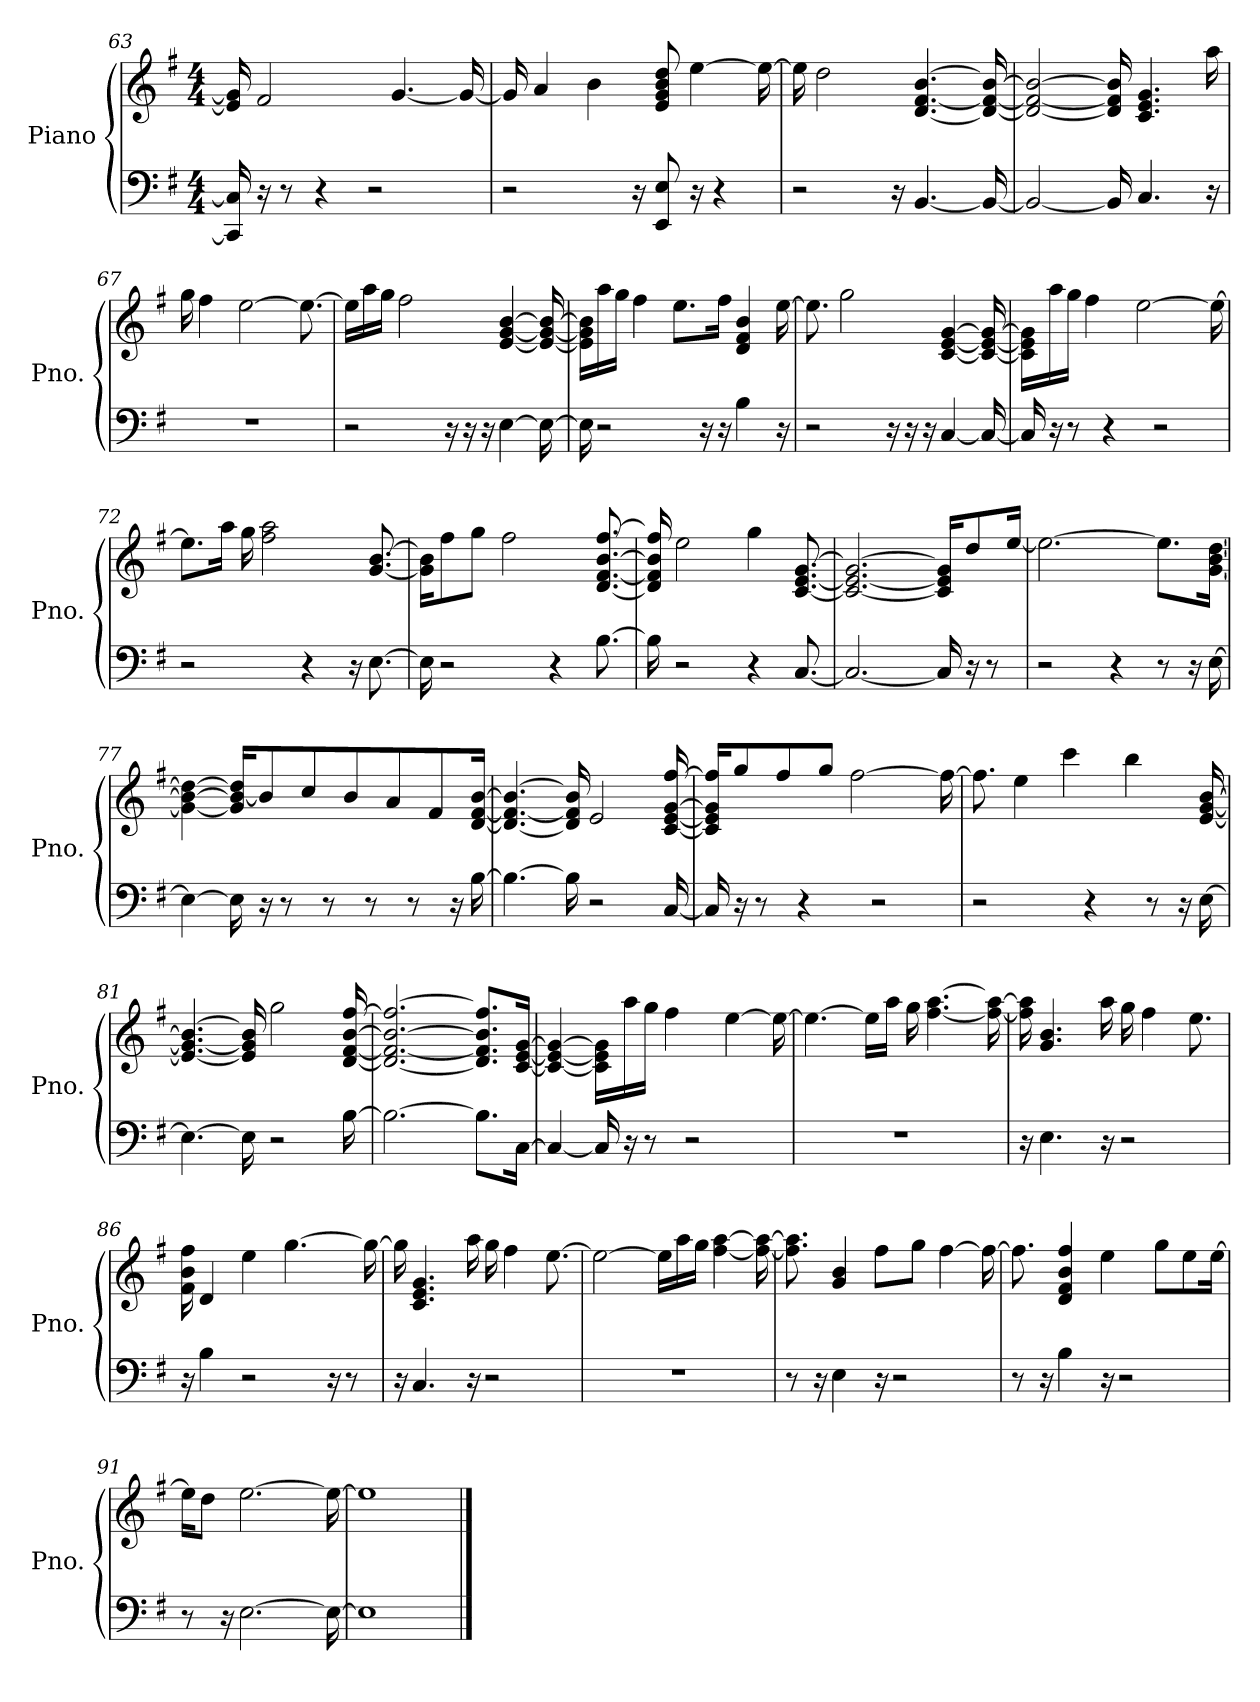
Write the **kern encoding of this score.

**kern	**kern
*part1	*part1
*staff2	*staff1
*I"Piano	*
*I'Pno.	*
!!LO:PB:g=z
*clefF4	*clefG2
*k[f#]	*k[f#]
*M4/4	*M4/4
=63	=63
16CC/] 16C/]	16e/] 16g/]
16r	2f#/
8r	.
4r	.
2r	.
.	[4.g/
.	16g/_
=64	=64
2r	16g/]
.	4a/
.	4b\
16r	.
8EE/ 8E/	8e/ 8g/ 8b/ 8dd/
16r	[4ee\
4r	.
.	16ee\_
=65	=65
2r	16ee\]
.	2dd\
16r	.
[4.BB/	[4.d/ [4.f#/ [4.b/
16BB/_	16d/_ 16f#/_ 16b/_
=66	=66
2BB/_	2d/_ 2f#/_ 2b/_
16BB/]	16d/] 16f#/] 16b/]
4.C/	4.c/ 4.e/ 4.g/
16r	16aa\
=67	=67
1r	16gg\
.	4ff#\
.	[2ee\
.	8.ee\_
=68	=68
2r	16ee\LL]
.	16aa\
.	16gg\JJ
.	2ff#\
16r	.
16r	.
16r	.
[4E\	[4e/ [4g/ [4b/
16E\_	16e/_ 16g/_ 16b/_
!!LO:LB:g=z
=69	=69
16E\]	16e\] 16g\] 16b\]LL
2r	16aa\
.	16gg\JJ
.	4ff#\
.	8.ee\L
16r	.
16r	16ff#\Jk
4B\	4d/ 4f#/ 4b/
16r	[16ee\
=70	=70
2r	8.ee\]
.	2gg\
16r	.
16r	.
16r	.
[4C/	[4c/ [4e/ [4g/
16C/_	16c/_ 16e/_ 16g/_
=71	=71
16C/]	16c\] 16e\] 16g\]LL
16r	16aa\
8r	16gg\JJ
.	4ff#\
4r	.
.	[2ee\
2r	.
.	16ee\_
=72	=72
2r	8.ee\L]
.	16aa\Jk
.	16gg\
.	2ff#\ 2aa\
4r	.
16r	.
[8.E\	[8.g/ [8.b/
=73	=73
16E\]	16g\] 16b\]KL
2r	8ff#\
.	8gg\J
.	2ff#\
4r	.
[8.B\	[8.d/ [8.f#/ [8.b/ [8.ff#/
=74	=74
16B\]	16d/] 16f#/] 16b/] 16ff#/]
2r	2ee\
4r	4gg\
[8.C/	[8.c/ [8.e/ [8.g/
!!LO:LB:g=z
=75	=75
2.C/_	2.c/_ 2.e/_ 2.g/_
16C/]	16c/] 16e/] 16g/]KL
16r	8dd/
8r	.
.	[16ee/Jk
=76	=76
2r	2.ee\_
4r	.
8r	8.ee\L]
16r	.
[16E\	[16g\ [16b\ [16dd\Jk
=77	=77
4E\_	4g\_ 4b\_ 4dd\_
16E\]	16g/] 16b/_ 16dd/]KL
16r	8b/]
8r	.
.	8cc/
8r	.
.	8b/
8r	.
.	8a/
8r	.
.	8f#/
16r	.
[16B\	[16d/ [16f#/ [16b/Jk
=78	=78
4.B\_	4.d/_ 4.f#/_ 4.b/_
16B\]	16d/] 16f#/] 16b/]
2r	2e/
[16C/	[16c/ [16e/ [16g/ [16ff#/
=79	=79
16C/]	16c/] 16e/] 16g/] 16ff#/]KL
16r	8gg/
8r	.
.	8ff#/
4r	.
.	8gg/J
.	[2ff#\
2r	.
.	16ff#\_
=80	=80
2r	8.ff#\]
.	4ee\
.	4ccc\
4r	.
.	4bb\
8r	.
16r	.
[16E\	[16e/ [16g/ [16b/
!!LO:LB:g=z
=81	=81
4.E\_	4.e/_ 4.g/_ 4.b/_
16E\]	16e/] 16g/] 16b/]
2r	2gg\
[16B\	[16d/ [16f#/ [16b/ [16ff#/
=82	=82
2.B\_	2.d/_ 2.f#/_ 2.b/_ 2.ff#/_
8.B\L]	8.d/] 8.f#/] 8.b/] 8.ff#/]L
[16C\Jk	[16c/ [16e/ [16g/Jk
=83	=83
4C/_	4c/_ 4e/_ 4g/_
16C/]	16c\] 16e\] 16g\]LL
16r	16aa\
8r	16gg\JJ
.	4ff#\
2r	.
.	[4ee\
.	16ee\_
=84	=84
1r	4.ee\_
.	16ee\LL]
.	16aa\JJ
.	16gg\
.	[4.ff#\ [4.aa\
.	16ff#\_ 16aa\_
=85	=85
16r	16ff#\] 16aa\]
4.E\	4.g/ 4.b/
16r	16aa\
2r	16gg\
.	4ff#\
.	8.ee\
=86	=86
16r	16f#\ 16b\ 16ff#\
4B\	4d/
2r	4ee\
.	[4.gg\
16r	.
8r	.
.	16gg\_
!!LO:LB:g=z
=87	=87
16r	16gg\]
4.C/	4.c/ 4.e/ 4.g/
16r	16aa\
2r	16gg\
.	4ff#\
.	[8.ee\
=88	=88
1r	2ee\_
.	16ee\LL]
.	16aa\
.	16gg\JJ
.	[4ff#\ [4aa\
.	16ff#\_ 16aa\_
=89	=89
8r	8.ff#\] 8.aa\]
16r	.
4E\	4g/ 4b/
16r	8ff#\L
2r	.
.	8gg\J
.	[4ff#\
.	16ff#\_
=90	=90
8r	8.ff#\]
16r	.
4B\	4d/ 4f#/ 4b/ 4ff#/
16r	4ee\
2r	.
.	8gg\L
.	8ee\
.	[16ee\Jk
=91	=91
8r	16ee\KL]
.	8dd\J
16r	.
[2.E\	[2.ee\
16E\_	16ee\_
=92	=92
1E]	1ee]
==	==
*-	*-
